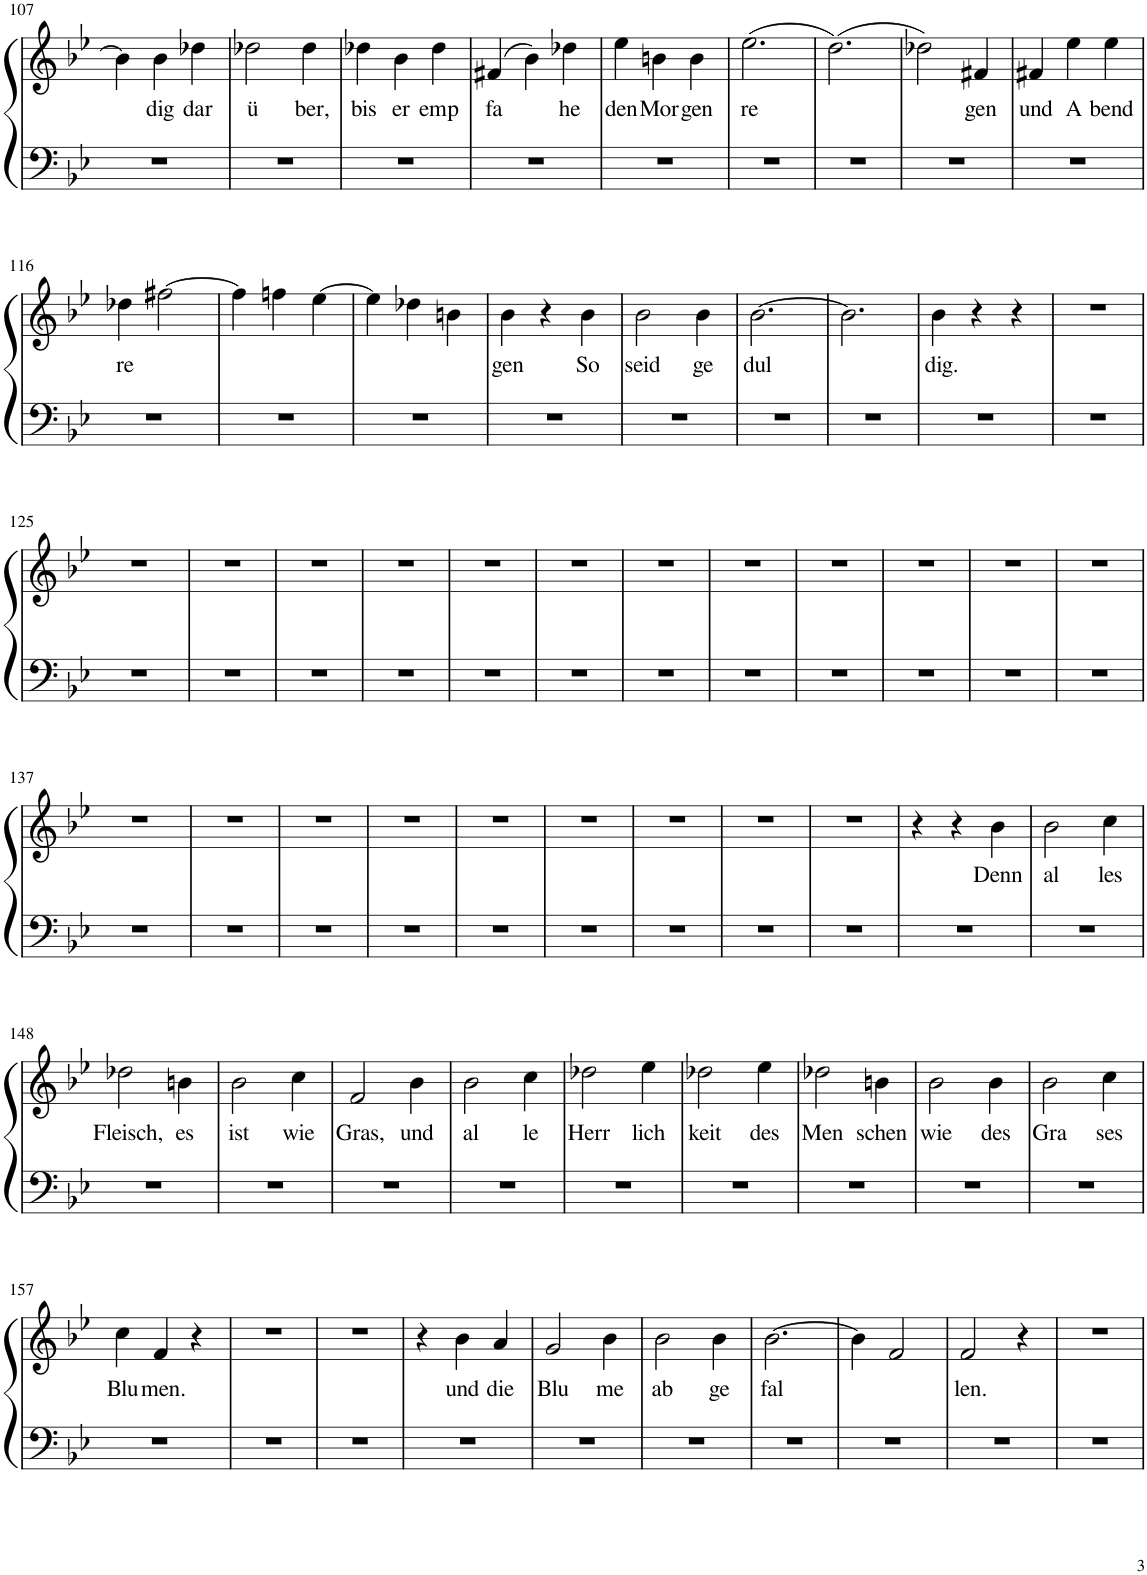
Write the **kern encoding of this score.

**kern	**kern	**text
*part1	*part1	*part1
*staff2	*staff1	*staff1
*I"Piano	*	*
*I'Pno.	*	*
!!LO:PB:g=z
*clefF4	*clefG2	*
*k[b-e-]	*k[b-e-]	*
*M3/4	*M3/4	*
=107	=107	=107
2.r	4b-\]	.
!	!	!LO:LY:b
.	4b-\	dig
!	!	!LO:LY:b
.	4dd-X\	dar
=108	=108	=108
!	!	!LO:LY:b
2.r	2dd-X\	ü
!	!	!LO:LY:b
.	4dd-\	ber,
=109	=109	=109
!	!	!LO:LY:b
2.r	4dd-X\	bis
!	!	!LO:LY:b
.	4b-\	er
!	!	!LO:LY:b
.	4dd-\	emp
=110	=110	=110
!	!	!LO:LY:b
2.r	(4f#X/	fa
.	4b-\)	.
!	!	!LO:LY:b
.	4dd-X\	he
=111	=111	=111
!	!	!LO:LY:b
2.r	4ee-\	den
!	!	!LO:LY:b
.	4bn\	Mor
!	!	!LO:LY:b
.	4b\	gen
=112	=112	=112
!	!	!LO:LY:b
2.r	(2.ee-\	re
=113	=113	=113
2.r	(2.dd\)	.
=114	=114	=114
2.r	2dd-X\)	.
!	!	!LO:LY:b
.	4f#X/	gen
=115	=115	=115
!	!	!LO:LY:b
2.r	4f#X/	und
!	!	!LO:LY:b
.	4ee-\	A
!	!	!LO:LY:b
.	4ee-\	bend
!!LO:LB:g=z
=116	=116	=116
!	!	!LO:LY:b
2.r	4dd-X\	re
.	[2ff#X\	.
=117	=117	=117
2.r	4ff#\]	.
.	4ffn\	.
.	[4ee-\	.
=118	=118	=118
2.r	4ee-\]	.
.	4dd-X\	.
.	4bn\	.
=119	=119	=119
!	!	!LO:LY:b
2.r	4b-\	gen
.	4r	.
!	!	!LO:LY:b
.	4b-\	So
=120	=120	=120
!	!	!LO:LY:b
2.r	2b-\	seid
!	!	!LO:LY:b
.	4b-\	ge
=121	=121	=121
!	!	!LO:LY:b
2.r	[2.b-\	dul
=122	=122	=122
2.r	2.b-\]	.
=123	=123	=123
!	!	!LO:LY:b
2.r	4b-\	dig.
.	4r	.
.	4r	.
=124	=124	=124
2.r	2.r	.
!!LO:LB:g=z
=125	=125	=125
2.r	2.r	.
=126	=126	=126
2.r	2.r	.
=127	=127	=127
2.r	2.r	.
=128	=128	=128
2.r	2.r	.
=129	=129	=129
2.r	2.r	.
=130	=130	=130
2.r	2.r	.
=131	=131	=131
2.r	2.r	.
=132	=132	=132
2.r	2.r	.
=133	=133	=133
2.r	2.r	.
=134	=134	=134
2.r	2.r	.
=135	=135	=135
2.r	2.r	.
=136	=136	=136
2.r	2.r	.
!!LO:LB:g=z
=137	=137	=137
2.r	2.r	.
=138	=138	=138
2.r	2.r	.
=139	=139	=139
2.r	2.r	.
=140	=140	=140
2.r	2.r	.
=141	=141	=141
2.r	2.r	.
=142	=142	=142
2.r	2.r	.
=143	=143	=143
2.r	2.r	.
=144	=144	=144
2.r	2.r	.
=145	=145	=145
2.r	2.r	.
=146	=146	=146
2.r	4r	.
.	4r	.
!	!	!LO:LY:b
.	4b-\	Denn
=147	=147	=147
!	!	!LO:LY:b
2.r	2b-\	al
!	!	!LO:LY:b
.	4cc\	les
!!LO:LB:g=z
=148	=148	=148
!	!	!LO:LY:b
2.r	2dd-X\	Fleisch,
!	!	!LO:LY:b
.	4bn\	es
=149	=149	=149
!	!	!LO:LY:b
2.r	2b-\	ist
!	!	!LO:LY:b
.	4cc\	wie
=150	=150	=150
!	!	!LO:LY:b
2.r	2f/	Gras,
!	!	!LO:LY:b
.	4b-\	und
=151	=151	=151
!	!	!LO:LY:b
2.r	2b-\	al
!	!	!LO:LY:b
.	4cc\	le
=152	=152	=152
!	!	!LO:LY:b
2.r	2dd-X\	Herr
!	!	!LO:LY:b
.	4ee-\	lich
=153	=153	=153
!	!	!LO:LY:b
2.r	2dd-X\	keit
!	!	!LO:LY:b
.	4ee-\	des
=154	=154	=154
!	!	!LO:LY:b
2.r	2dd-X\	Men
!	!	!LO:LY:b
.	4bn\	schen
=155	=155	=155
!	!	!LO:LY:b
2.r	2b-\	wie
!	!	!LO:LY:b
.	4b-\	des
=156	=156	=156
!	!	!LO:LY:b
2.r	2b-\	Gra
!	!	!LO:LY:b
.	4cc\	ses
!!LO:LB:g=z
=157	=157	=157
!	!	!LO:LY:b
2.r	4cc\	Blu
!	!	!LO:LY:b
.	4f/	men.
.	4r	.
=158	=158	=158
2.r	2.r	.
=159	=159	=159
2.r	2.r	.
=160	=160	=160
2.r	4r	.
!	!	!LO:LY:b
.	4b-\	und
!	!	!LO:LY:b
.	4a/	die
=161	=161	=161
!	!	!LO:LY:b
2.r	2g/	Blu
!	!	!LO:LY:b
.	4b-\	me
=162	=162	=162
!	!	!LO:LY:b
2.r	2b-\	ab
!	!	!LO:LY:b
.	4b-\	ge
=163	=163	=163
!	!	!LO:LY:b
2.r	[2.b-\	fal
=164	=164	=164
2.r	4b-\]	.
.	2f/	.
=165	=165	=165
!	!	!LO:LY:b
2.r	2f/	len.
.	4r	.
=166	=166	=166
2.r	2.r	.
=	=	=
*-	*-	*-
